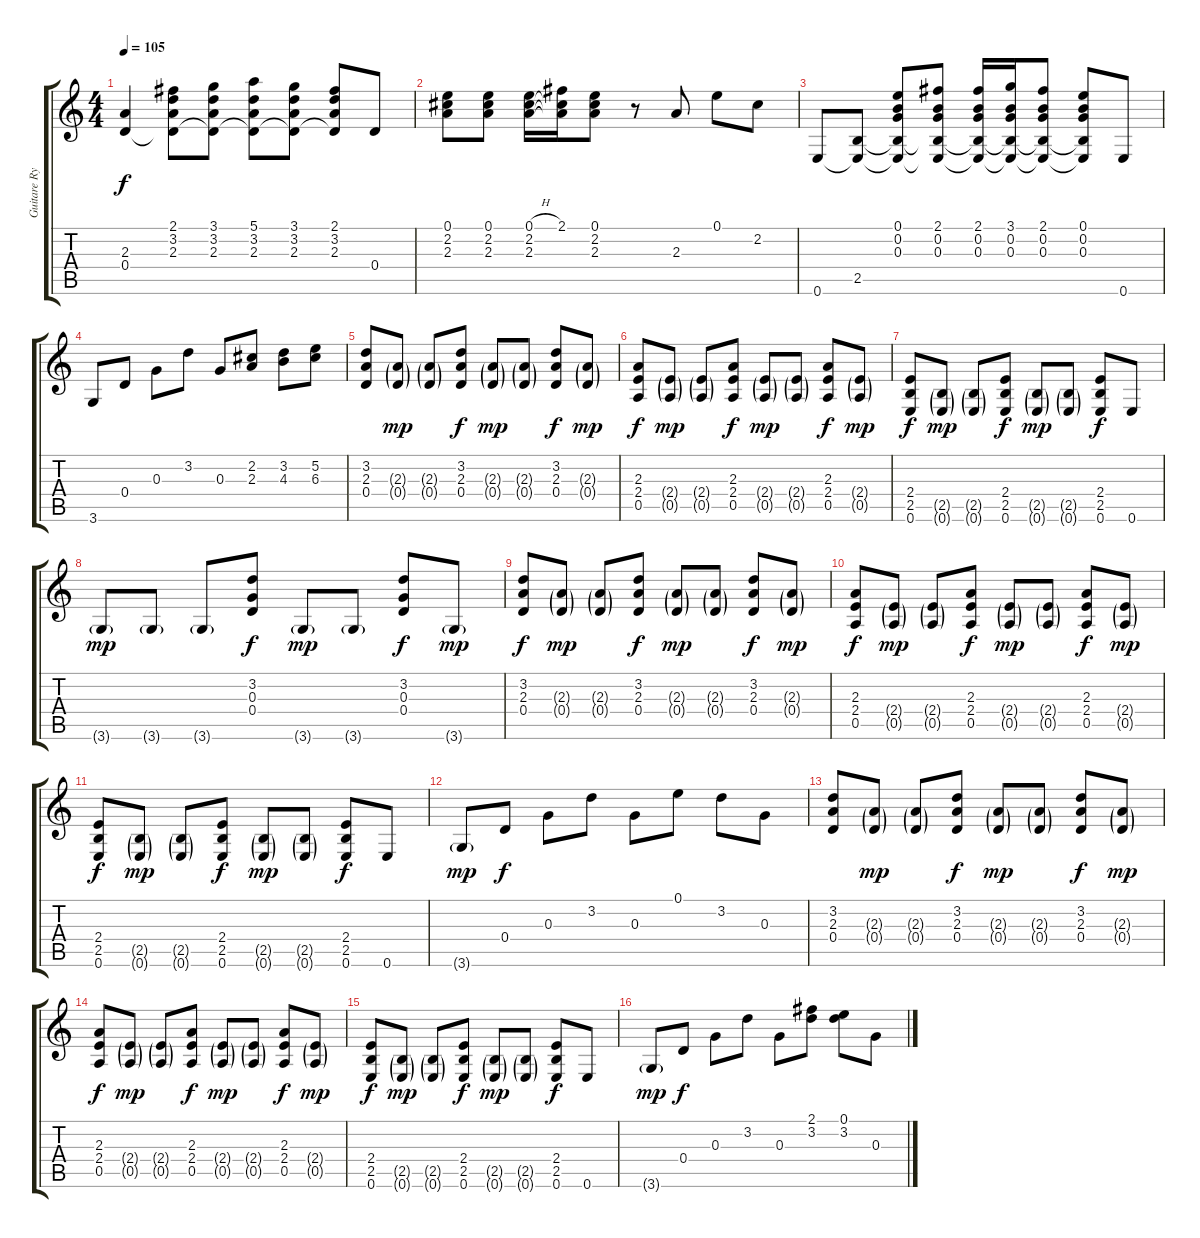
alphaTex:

\track ("Guitare Rythme" "Guitare Ry") {instrument electricguitarjazz}
\staff {score tabs}
\tuning (E4 B3 G3 D3 A2 E2) {hide}
\ts (4 4)
\tempo 105
\clef g2
\ks c
(2.3 0.4).4{dy f} (2.1 3.2 2.3 0.4{t}).8 (3.1 3.2 2.3 0.4{t}).8 (5.1 3.2 2.3 0.4{t}).8 (3.1 3.2 2.3 0.4{t}).8 (2.1 3.2 2.3 0.4{t}).8 0.4.8 |
(0.1 2.2 2.3).8 (0.1 2.2 2.3).8 (0.1{h} 2.2{h} 2.3{h}).16 (2.1 2.2{t} 2.3{t}).16 (0.1 2.2 2.3).8 r.8 2.3.8 0.1.8 2.2.8 |
0.6.8 (2.5 0.6{t}).8 (0.1 0.2 0.3 2.5{t} 0.6{t}).8 (2.1 0.2 0.3 2.5{t} 0.6{t}).8 (2.1 0.2 0.3 2.5{t} 0.6{t}).16 (3.1 0.2 0.3 2.5{t} 0.6{t}).16 (2.1 0.2 0.3 2.5{t} 0.6{t}).8 (0.1 0.2 0.3 2.5{t} 0.6{t}).8 0.6.8 |
3.6.8 0.4.8 0.3.8 3.2.8 0.3.8 (2.2 2.3).8 (3.2 4.3).8 (5.2 6.3).8 |
(3.2 2.3 0.4).8 (2.3{g} 0.4{g}).8{dy mp} (2.3{g} 0.4{g}).8 (3.2 2.3 0.4).8{dy f} (2.3{g} 0.4{g}).8{dy mp} (2.3{g} 0.4{g}).8 (3.2 2.3 0.4).8{dy f} (2.3{g} 0.4{g}).8{dy mp} |
(2.3 2.4 0.5).8{dy f} (2.4{g} 0.5{g}).8{dy mp} (2.4{g} 0.5{g}).8 (2.3 2.4 0.5).8{dy f} (2.4{g} 0.5{g}).8{dy mp} (2.4{g} 0.5{g}).8 (2.3 2.4 0.5).8{dy f} (2.4{g} 0.5{g}).8{dy mp} |
(2.4 2.5 0.6).8{dy f} (2.5{g} 0.6{g}).8{dy mp} (2.5{g} 0.6{g}).8 (2.4 2.5 0.6).8{dy f} (2.5{g} 0.6{g}).8{dy mp} (2.5{g} 0.6{g}).8 (2.4 2.5 0.6).8{dy f} 0.6.8 |
3.6{g}.8{dy mp} 3.6{g}.8 3.6{g}.8 (3.2 0.3 0.4).8{dy f} 3.6{g}.8{dy mp} 3.6{g}.8 (3.2 0.3 0.4).8{dy f} 3.6{g}.8{dy mp} |
(3.2 2.3 0.4).8{dy f} (2.3{g} 0.4{g}).8{dy mp} (2.3{g} 0.4{g}).8 (3.2 2.3 0.4).8{dy f} (2.3{g} 0.4{g}).8{dy mp} (2.3{g} 0.4{g}).8 (3.2 2.3 0.4).8{dy f} (2.3{g} 0.4{g}).8{dy mp} |
(2.3 2.4 0.5).8{dy f} (2.4{g} 0.5{g}).8{dy mp} (2.4{g} 0.5{g}).8 (2.3 2.4 0.5).8{dy f} (2.4{g} 0.5{g}).8{dy mp} (2.4{g} 0.5{g}).8 (2.3 2.4 0.5).8{dy f} (2.4{g} 0.5{g}).8{dy mp} |
(2.4 2.5 0.6).8{dy f} (2.5{g} 0.6{g}).8{dy mp} (2.5{g} 0.6{g}).8 (2.4 2.5 0.6).8{dy f} (2.5{g} 0.6{g}).8{dy mp} (2.5{g} 0.6{g}).8 (2.4 2.5 0.6).8{dy f} 0.6.8 |
3.6{g}.8{dy mp} 0.4.8{dy f} 0.3.8 3.2.8 0.3.8 0.1.8 3.2.8 0.3.8 |
(3.2 2.3 0.4).8 (2.3{g} 0.4{g}).8{dy mp} (2.3{g} 0.4{g}).8 (3.2 2.3 0.4).8{dy f} (2.3{g} 0.4{g}).8{dy mp} (2.3{g} 0.4{g}).8 (3.2 2.3 0.4).8{dy f} (2.3{g} 0.4{g}).8{dy mp} |
(2.3 2.4 0.5).8{dy f} (2.4{g} 0.5{g}).8{dy mp} (2.4{g} 0.5{g}).8 (2.3 2.4 0.5).8{dy f} (2.4{g} 0.5{g}).8{dy mp} (2.4{g} 0.5{g}).8 (2.3 2.4 0.5).8{dy f} (2.4{g} 0.5{g}).8{dy mp} |
(2.4 2.5 0.6).8{dy f} (2.5{g} 0.6{g}).8{dy mp} (2.5{g} 0.6{g}).8 (2.4 2.5 0.6).8{dy f} (2.5{g} 0.6{g}).8{dy mp} (2.5{g} 0.6{g}).8 (2.4 2.5 0.6).8{dy f} 0.6.8 |
3.6{g}.8{dy mp} 0.4.8{dy f} 0.3.8 3.2.8 0.3.8 (2.1 3.2).8 (0.1 3.2).8 0.3.8
